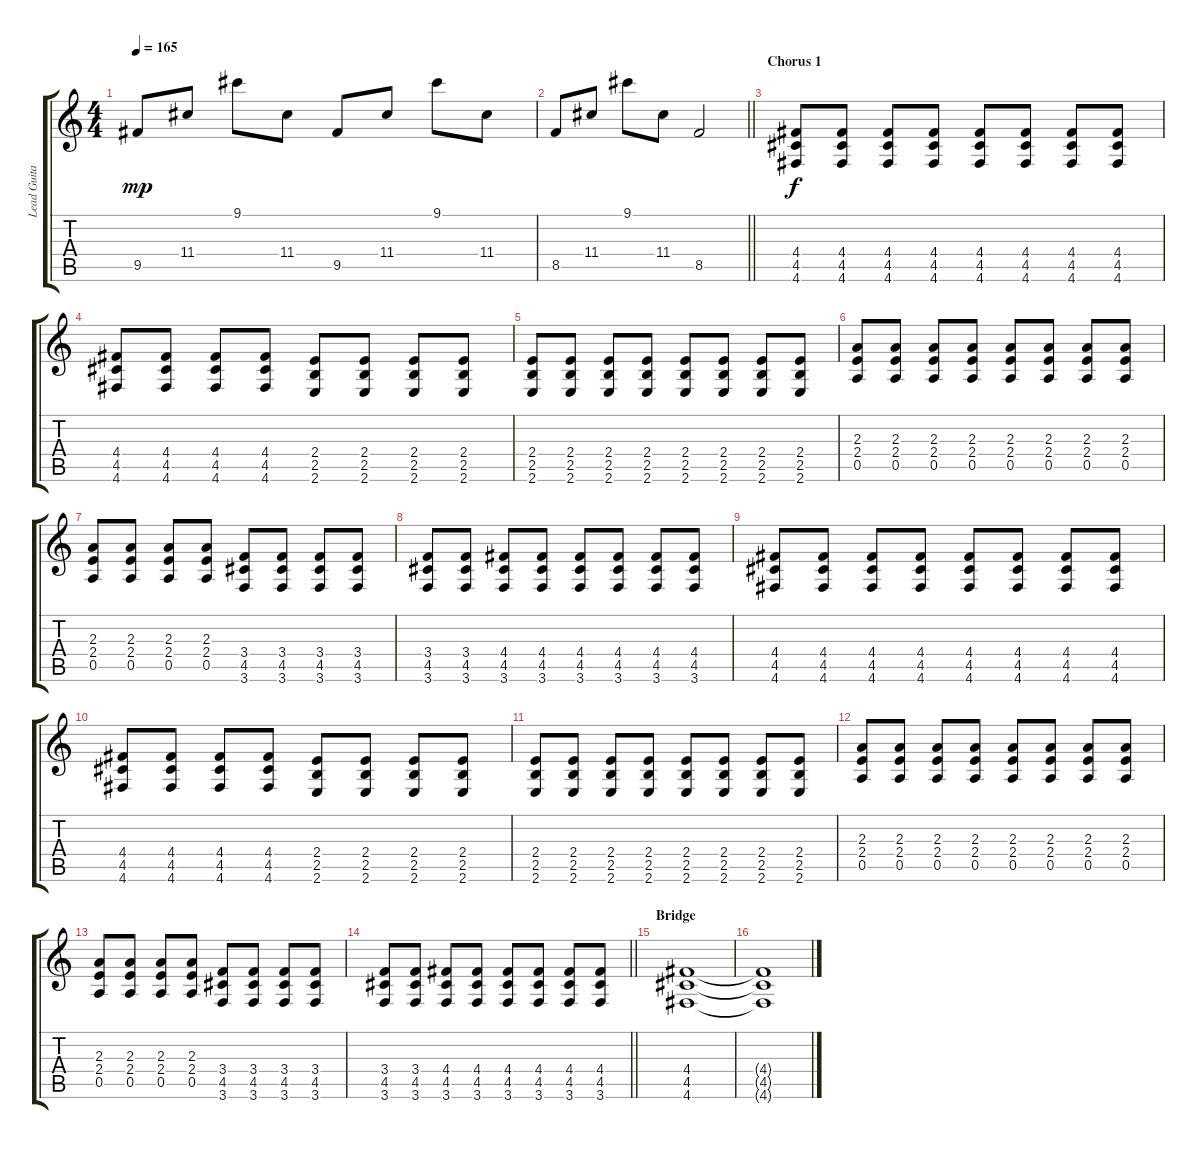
\track ("Lead Guitar 1" "Lead Guita") {instrument overdrivenguitar}
\staff {score tabs}
\tuning (E4 B3 G3 D3 A2 D2) {hide}
\ts (4 4)
\tempo 165
\clef g2
\ks c
9.5.8{dy mp instrument electricguitarclean} 11.4.8 9.1.8 11.4.8 9.5.8 11.4.8 9.1.8 11.4.8 |
\barLineRight lightlight
8.5.8 11.4.8 9.1.8 11.4.8 8.5.2 |
\section ("" "Chorus 1")
(4.4 4.5 4.6).8{dy f instrument overdrivenguitar} (4.4 4.5 4.6).8 (4.4 4.5 4.6).8 (4.4 4.5 4.6).8 (4.4 4.5 4.6).8 (4.4 4.5 4.6).8 (4.4 4.5 4.6).8 (4.4 4.5 4.6).8 |
(4.4 4.5 4.6).8 (4.4 4.5 4.6).8 (4.4 4.5 4.6).8 (4.4 4.5 4.6).8 (2.4 2.5 2.6).8 (2.4 2.5 2.6).8 (2.4 2.5 2.6).8 (2.4 2.5 2.6).8 |
(2.4 2.5 2.6).8 (2.4 2.5 2.6).8 (2.4 2.5 2.6).8 (2.4 2.5 2.6).8 (2.4 2.5 2.6).8 (2.4 2.5 2.6).8 (2.4 2.5 2.6).8 (2.4 2.5 2.6).8 |
(2.3 2.4 0.5).8 (2.3 2.4 0.5).8 (2.3 2.4 0.5).8 (2.3 2.4 0.5).8 (2.3 2.4 0.5).8 (2.3 2.4 0.5).8 (2.3 2.4 0.5).8 (2.3 2.4 0.5).8 |
(2.3 2.4 0.5).8 (2.3 2.4 0.5).8 (2.3 2.4 0.5).8 (2.3 2.4 0.5).8 (3.4 4.5 3.6).8 (3.4 4.5 3.6).8 (3.4 4.5 3.6).8 (3.4 4.5 3.6).8 |
(3.4 4.5 3.6).8 (3.4 4.5 3.6).8 (4.4 4.5 3.6).8 (4.4 4.5 3.6).8 (4.4 4.5 3.6).8 (4.4 4.5 3.6).8 (4.4 4.5 3.6).8 (4.4 4.5 3.6).8 |
(4.4 4.5 4.6).8{instrument overdrivenguitar} (4.4 4.5 4.6).8 (4.4 4.5 4.6).8 (4.4 4.5 4.6).8 (4.4 4.5 4.6).8 (4.4 4.5 4.6).8 (4.4 4.5 4.6).8 (4.4 4.5 4.6).8 |
(4.4 4.5 4.6).8 (4.4 4.5 4.6).8 (4.4 4.5 4.6).8 (4.4 4.5 4.6).8 (2.4 2.5 2.6).8 (2.4 2.5 2.6).8 (2.4 2.5 2.6).8 (2.4 2.5 2.6).8 |
(2.4 2.5 2.6).8 (2.4 2.5 2.6).8 (2.4 2.5 2.6).8 (2.4 2.5 2.6).8 (2.4 2.5 2.6).8 (2.4 2.5 2.6).8 (2.4 2.5 2.6).8 (2.4 2.5 2.6).8 |
(2.3 2.4 0.5).8 (2.3 2.4 0.5).8 (2.3 2.4 0.5).8 (2.3 2.4 0.5).8 (2.3 2.4 0.5).8 (2.3 2.4 0.5).8 (2.3 2.4 0.5).8 (2.3 2.4 0.5).8 |
(2.3 2.4 0.5).8 (2.3 2.4 0.5).8 (2.3 2.4 0.5).8 (2.3 2.4 0.5).8 (3.4 4.5 3.6).8 (3.4 4.5 3.6).8 (3.4 4.5 3.6).8 (3.4 4.5 3.6).8 |
\barLineRight lightlight
(3.4 4.5 3.6).8 (3.4 4.5 3.6).8 (4.4 4.5 3.6).8 (4.4 4.5 3.6).8 (4.4 4.5 3.6).8 (4.4 4.5 3.6).8 (4.4 4.5 3.6).8 (4.4 4.5 3.6).8 |
\section ("" "Bridge")
(4.4 4.5 4.6).1 |
(4.4{t} 4.5{t} 4.6{t}).1
